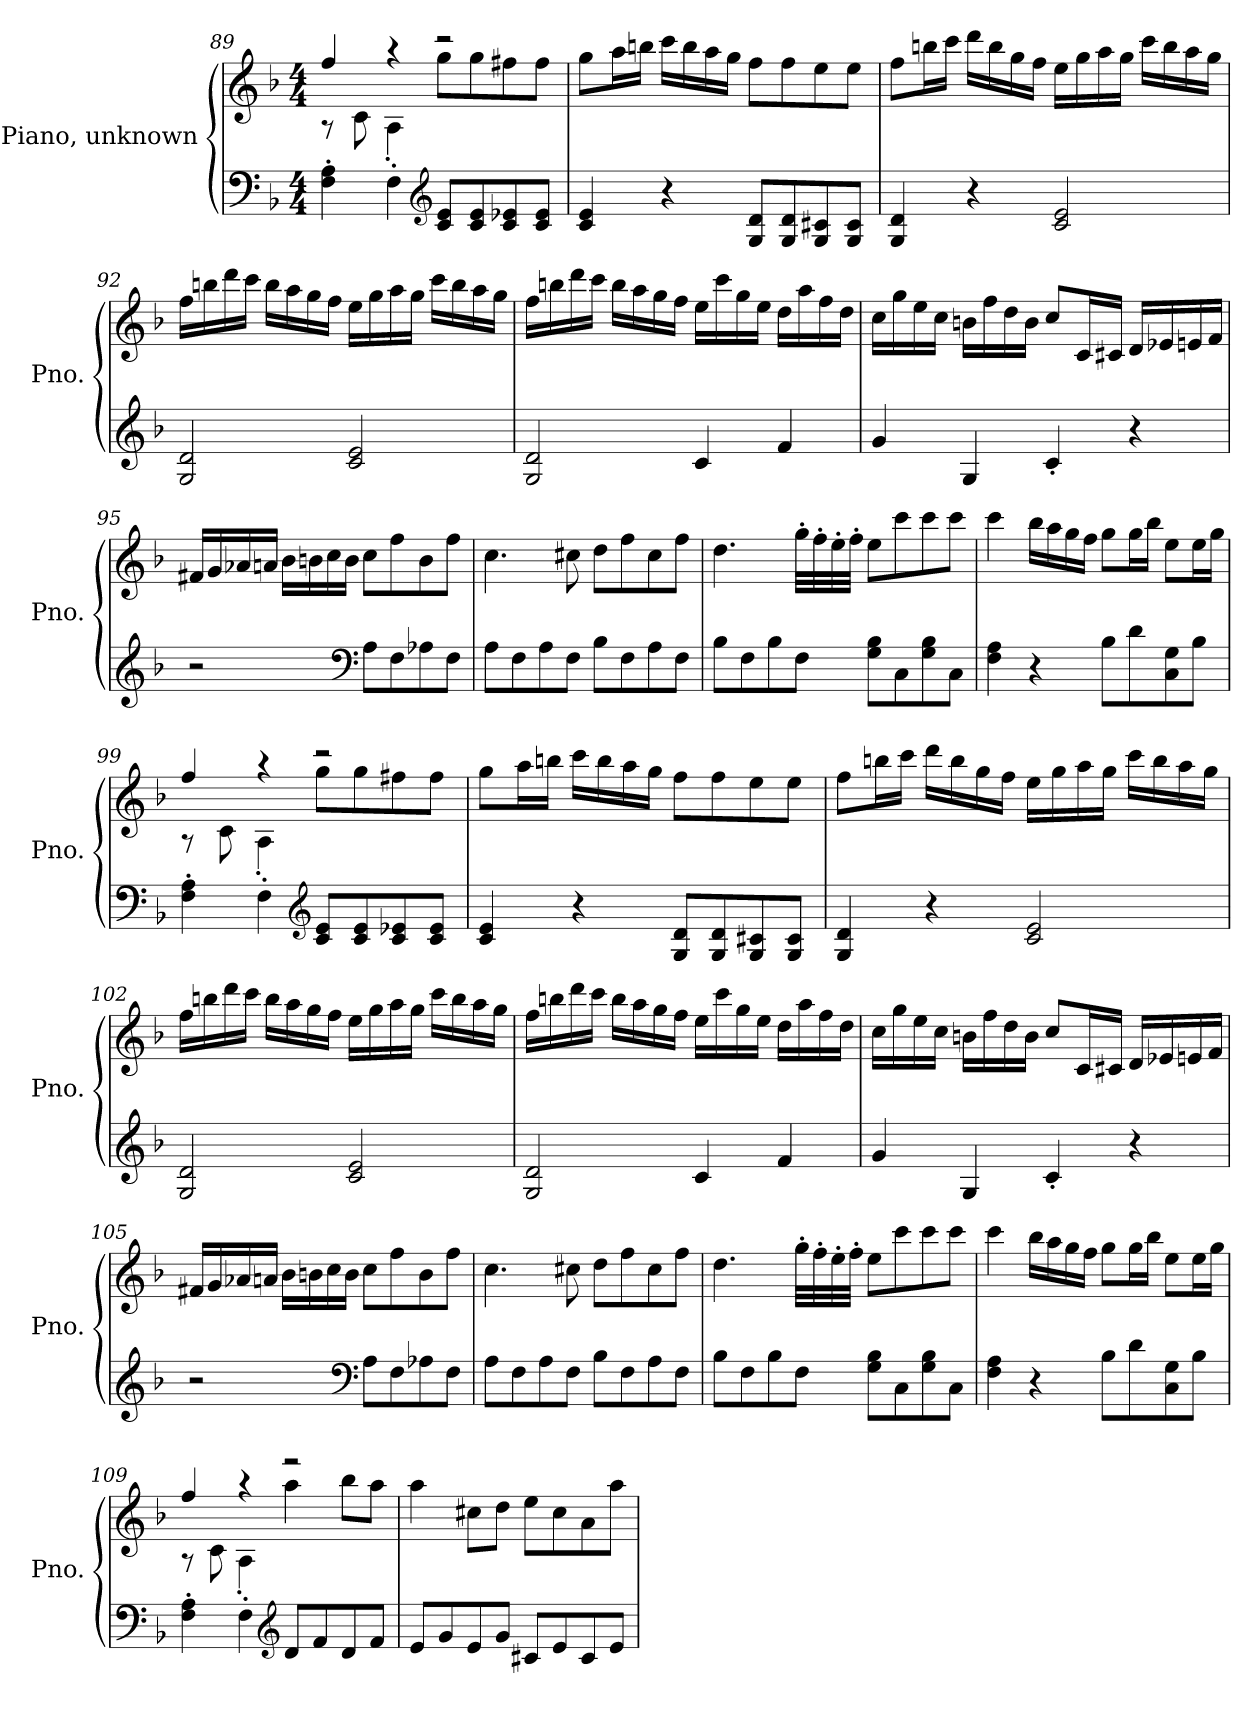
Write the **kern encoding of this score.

**kern	**kern
*part1	*part1
*staff2	*staff1
*I"Piano, unknown	*
*I'Pno.	*
*clefF4	*clefG2
*k[b-]	*k[b-]
*M4/4	*M4/4
=89	=89
*	*^
4F\' 4A\'	4ff/	8r
.	.	8c\
4F'\	4r	4A'\
*clefG2	*	*
8c/ 8e/L	2r	8gg\L
8c/ 8e/	.	8gg\
8c/ 8e-X/	.	8ff#X\
8c/ 8e-/J	.	8ff#\J
*	*v	*v
!!LO:LB:g=z
=90	=90
4c/ 4e/	8gg\L
.	16aa\L
.	16bbn\JJ
4r	16ccc\LL
.	16bb\
.	16aa\
.	16gg\JJ
8G/ 8d/L	8ff\L
8G/ 8d/	8ff\
8G/ 8c#X/	8ee\
8G/ 8c#/J	8ee\J
=91	=91
4G/ 4d/	8ff\L
.	16bbn\L
.	16ccc\JJ
4r	16ddd\LL
.	16bb\
.	16gg\
.	16ff\JJ
2c/ 2e/	16ee\LL
.	16gg\
.	16aa\
.	16gg\JJ
.	16ccc\LL
.	16bb\
.	16aa\
.	16gg\JJ
!!LO:LB:g=z
=92	=92
2G/ 2d/	16ff\LL
.	16bbn\
.	16ddd\
.	16ccc\JJ
.	16bb\LL
.	16aa\
.	16gg\
.	16ff\JJ
2c/ 2e/	16ee\LL
.	16gg\
.	16aa\
.	16gg\JJ
.	16ccc\LL
.	16bb\
.	16aa\
.	16gg\JJ
=93	=93
2G/ 2d/	16ff\LL
.	16bbn\
.	16ddd\
.	16ccc\JJ
.	16bb\LL
.	16aa\
.	16gg\
.	16ff\JJ
4c/	16ee\LL
.	16ccc\
.	16gg\
.	16ee\JJ
4f/	16dd\LL
.	16aa\
.	16ff\
.	16dd\JJ
!!LO:LB:g=z
=94	=94
4g/	16cc\LL
.	16gg\
.	16ee\
.	16cc\JJ
4G/	16bn\LL
.	16ff\
.	16dd\
.	16b\JJ
4c'/	8cc/L
.	16c/L
.	16c#X/JJ
4r	16d/LL
.	16e-X/
.	16en/
.	16f/JJ
=95	=95
2r	16f#X/LL
.	16g/
.	16a-X/
.	16an/JJ
.	16b-\LL
.	16bn\
.	16cc\
.	16b\JJ
*clefF4	*
8A\L	8cc\L
8F\	8ff\
8A-X\	8b\
8F\J	8ff\J
=96	=96
8A\L	4.cc\
8F\	.
8A\	.
8F\J	8cc#X\
8B-\L	8dd\L
8F\	8ff\
8A\	8cc#\
8F\J	8ff\J
!!LO:LB:g=z
=97	=97
8B-\L	4.dd\
8F\	.
8B-\	.
8F\J	32gg'\LLL
.	32ff'\
.	32ee'\
.	32ff'\JJJ
8G\ 8B-\L	8ee\L
8C\	8ccc\
8G\ 8B-\	8ccc\
8C\J	8ccc\J
=98	=98
4F\ 4A\	4ccc\
4r	16bb-\LL
.	16aa\
.	16gg\
.	16ff\JJ
8B-\L	8gg\L
8d\	16gg\L
.	16bb-\JJ
8C\ 8G\	8ee\L
8B-\J	16ee\L
.	16gg\JJ
=99	=99
*	*^
4F\' 4A\'	4ff/	8r
.	.	8c\
4F'\	4r	4A'\
*clefG2	*	*
8c/ 8e/L	2r	8gg\L
8c/ 8e/	.	8gg\
8c/ 8e-X/	.	8ff#X\
8c/ 8e-/J	.	8ff#\J
*	*v	*v
!!LO:LB:g=z
=100	=100
4c/ 4e/	8gg\L
.	16aa\L
.	16bbn\JJ
4r	16ccc\LL
.	16bb\
.	16aa\
.	16gg\JJ
8G/ 8d/L	8ff\L
8G/ 8d/	8ff\
8G/ 8c#X/	8ee\
8G/ 8c#/J	8ee\J
=101	=101
4G/ 4d/	8ff\L
.	16bbn\L
.	16ccc\JJ
4r	16ddd\LL
.	16bb\
.	16gg\
.	16ff\JJ
2c/ 2e/	16ee\LL
.	16gg\
.	16aa\
.	16gg\JJ
.	16ccc\LL
.	16bb\
.	16aa\
.	16gg\JJ
!!LO:PB:g=z
=102	=102
2G/ 2d/	16ff\LL
.	16bbn\
.	16ddd\
.	16ccc\JJ
.	16bb\LL
.	16aa\
.	16gg\
.	16ff\JJ
2c/ 2e/	16ee\LL
.	16gg\
.	16aa\
.	16gg\JJ
.	16ccc\LL
.	16bb\
.	16aa\
.	16gg\JJ
=103	=103
2G/ 2d/	16ff\LL
.	16bbn\
.	16ddd\
.	16ccc\JJ
.	16bb\LL
.	16aa\
.	16gg\
.	16ff\JJ
4c/	16ee\LL
.	16ccc\
.	16gg\
.	16ee\JJ
4f/	16dd\LL
.	16aa\
.	16ff\
.	16dd\JJ
!!LO:LB:g=z
=104	=104
4g/	16cc\LL
.	16gg\
.	16ee\
.	16cc\JJ
4G/	16bn\LL
.	16ff\
.	16dd\
.	16b\JJ
4c'/	8cc/L
.	16c/L
.	16c#X/JJ
4r	16d/LL
.	16e-X/
.	16en/
.	16f/JJ
=105	=105
2r	16f#X/LL
.	16g/
.	16a-X/
.	16an/JJ
.	16b-\LL
.	16bn\
.	16cc\
.	16b\JJ
*clefF4	*
8A\L	8cc\L
8F\	8ff\
8A-X\	8b\
8F\J	8ff\J
=106	=106
8A\L	4.cc\
8F\	.
8A\	.
8F\J	8cc#X\
8B-\L	8dd\L
8F\	8ff\
8A\	8cc#\
8F\J	8ff\J
!!LO:LB:g=z
=107	=107
8B-\L	4.dd\
8F\	.
8B-\	.
8F\J	32gg'\LLL
.	32ff'\
.	32ee'\
.	32ff'\JJJ
8G\ 8B-\L	8ee\L
8C\	8ccc\
8G\ 8B-\	8ccc\
8C\J	8ccc\J
=108	=108
4F\ 4A\	4ccc\
4r	16bb-\LL
.	16aa\
.	16gg\
.	16ff\JJ
8B-\L	8gg\L
8d\	16gg\L
.	16bb-\JJ
8C\ 8G\	8ee\L
8B-\J	16ee\L
.	16gg\JJ
=109	=109
*	*^
4F\' 4A\'	4ff/	8r
.	.	8c\
4F'\	4r	4A'\
*clefG2	*	*
8d/L	2r	4aa\
8f/	.	.
8d/	.	8bb-\L
8f/J	.	8aa\J
*	*v	*v
=110	=110
8e/L	4aa\
8g/	.
8e/	8cc#X\L
8g/J	8dd\J
8c#X/L	8ee\L
8e/	8cc#\
8c#/	8a\
8e/J	8aa\J
=	=
*-	*-
